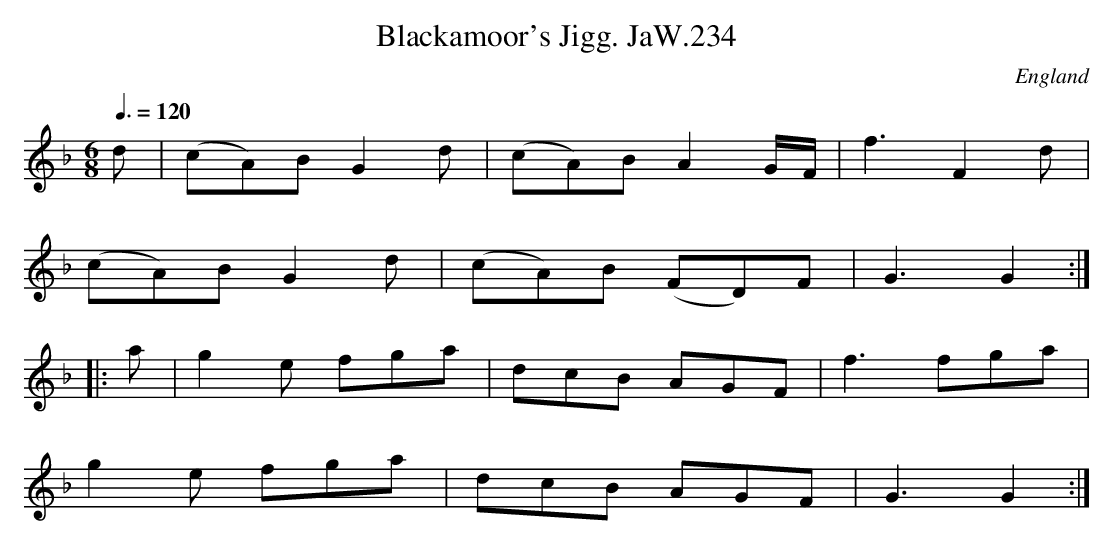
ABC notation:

X:1
T:Blackamoor's Jigg. JaW.234
L:1/8
M:6/8
O:England
Q:3/8=120
K:F
d|(cA)B G2d| (cA)B A2 G/F/| f3 F2d|!
(cA)B G2d| (cA)B (FD)F| G3G2:|!
|:a|g2e fga|dcB AGF|f3 fga|!
g2e fga|dcB AGF|G3G2:|
